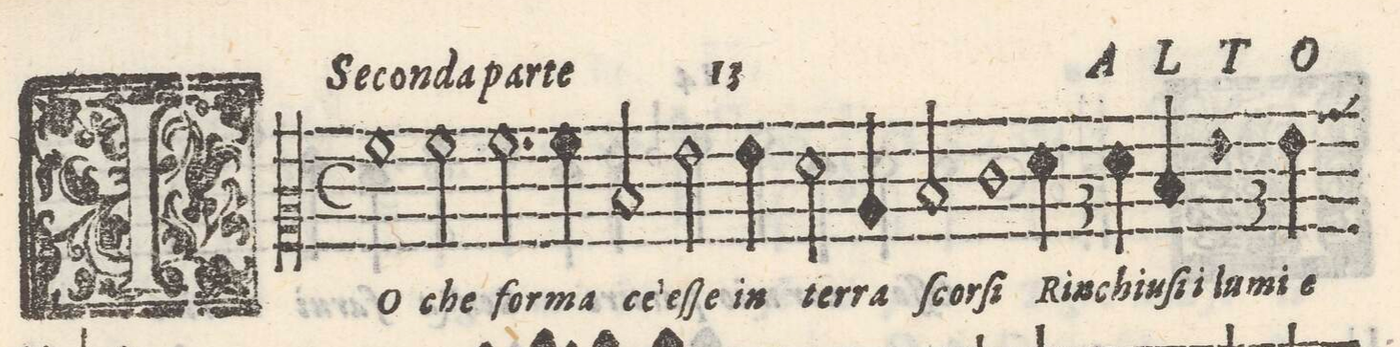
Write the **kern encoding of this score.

**kern	**text
*I"ALTO	*
*clefC2	*
*k[]	*
*M2/1	*
*met(C)	*
1a	Io
2a\	che
2.a\	for-
=2-	=2-
4a\	-ma
2d/	ce`eſ-
2g\	-te
4g\	in
2f\	ter-
=3-	=3-
4c/	-ra
2d/	ſcor-
1e	ſi
=4-	=4-
*col	*
3f\	Rin-
3f\	-chiu-
3d/	ſi i
3%2g	lu-
3g\	-mi e
*-	*-
